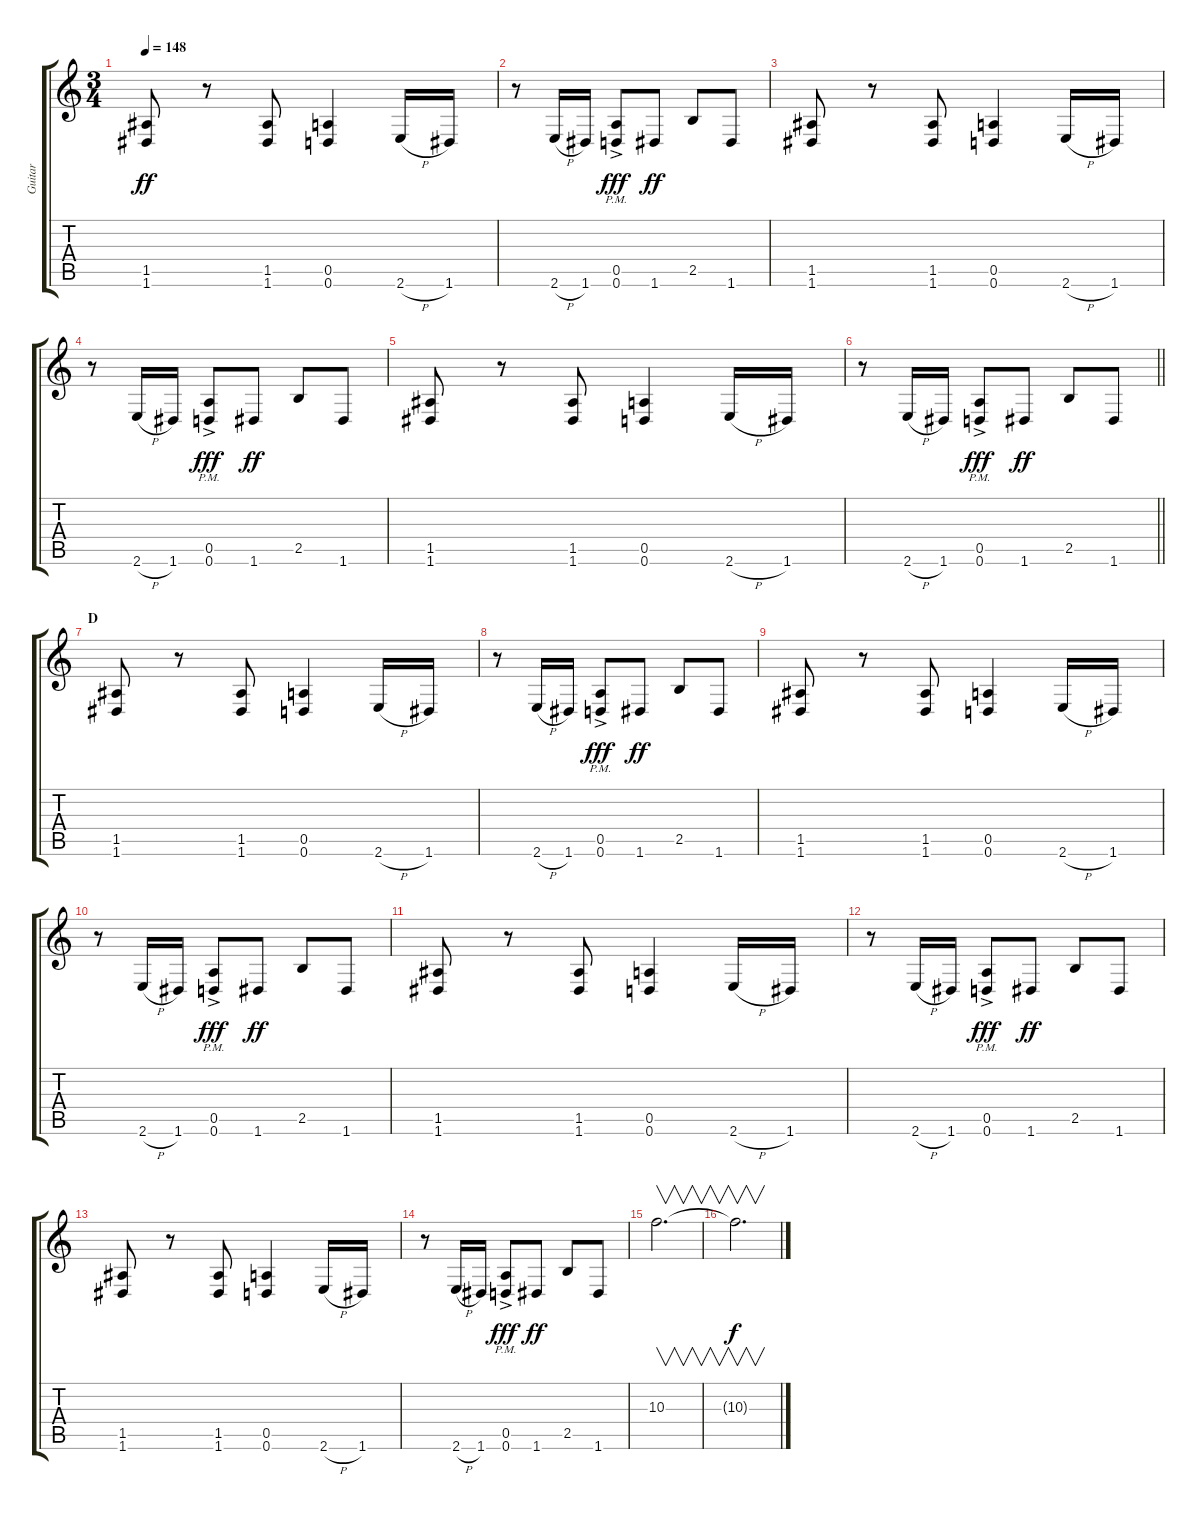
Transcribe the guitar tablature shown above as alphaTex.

\track ("Guitar" "Guitar") {instrument distortionguitar}
\staff {score tabs}
\tuning (E4 B3 G3 D3 A2 D2) {hide}
\ts (3 4)
\tempo 148
\clef g2
\ks c
(1.5 1.6).8{dy ff} r.8 (1.5 1.6).8 (0.5 0.6).4 2.6{h}.16 1.6.16 |
r.8 2.6{h}.16 1.6.16 (0.5{ac pm} 0.6{ac pm}).8{dy fff} 1.6.8{dy ff} 2.5.8 1.6.8 |
(1.5 1.6).8 r.8 (1.5 1.6).8 (0.5 0.6).4 2.6{h}.16 1.6.16 |
r.8 2.6{h}.16 1.6.16 (0.5{ac pm} 0.6{ac pm}).8{dy fff} 1.6.8{dy ff} 2.5.8 1.6.8 |
(1.5 1.6).8 r.8 (1.5 1.6).8 (0.5 0.6).4 2.6{h}.16 1.6.16 |
\barLineRight lightlight
r.8 2.6{h}.16 1.6.16 (0.5{ac pm} 0.6{ac pm}).8{dy fff} 1.6.8{dy ff} 2.5.8 1.6.8 |
\section ("" "D")
(1.5 1.6).8 r.8 (1.5 1.6).8 (0.5 0.6).4 2.6{h}.16 1.6.16 |
r.8 2.6{h}.16 1.6.16 (0.5{ac pm} 0.6{ac pm}).8{dy fff} 1.6.8{dy ff} 2.5.8 1.6.8 |
(1.5 1.6).8 r.8 (1.5 1.6).8 (0.5 0.6).4 2.6{h}.16 1.6.16 |
r.8 2.6{h}.16 1.6.16 (0.5{ac pm} 0.6{ac pm}).8{dy fff} 1.6.8{dy ff} 2.5.8 1.6.8 |
(1.5 1.6).8 r.8 (1.5 1.6).8 (0.5 0.6).4 2.6{h}.16 1.6.16 |
r.8 2.6{h}.16 1.6.16 (0.5{ac pm} 0.6{ac pm}).8{dy fff} 1.6.8{dy ff} 2.5.8 1.6.8 |
(1.5 1.6).8 r.8 (1.5 1.6).8 (0.5 0.6).4 2.6{h}.16 1.6.16 |
r.8 2.6{h}.16 1.6.16 (0.5{ac pm} 0.6{ac pm}).8{dy fff} 1.6.8{dy ff} 2.5.8 1.6.8 |
10.3.2{v d} |
10.3{t}.2{v d dy f}
